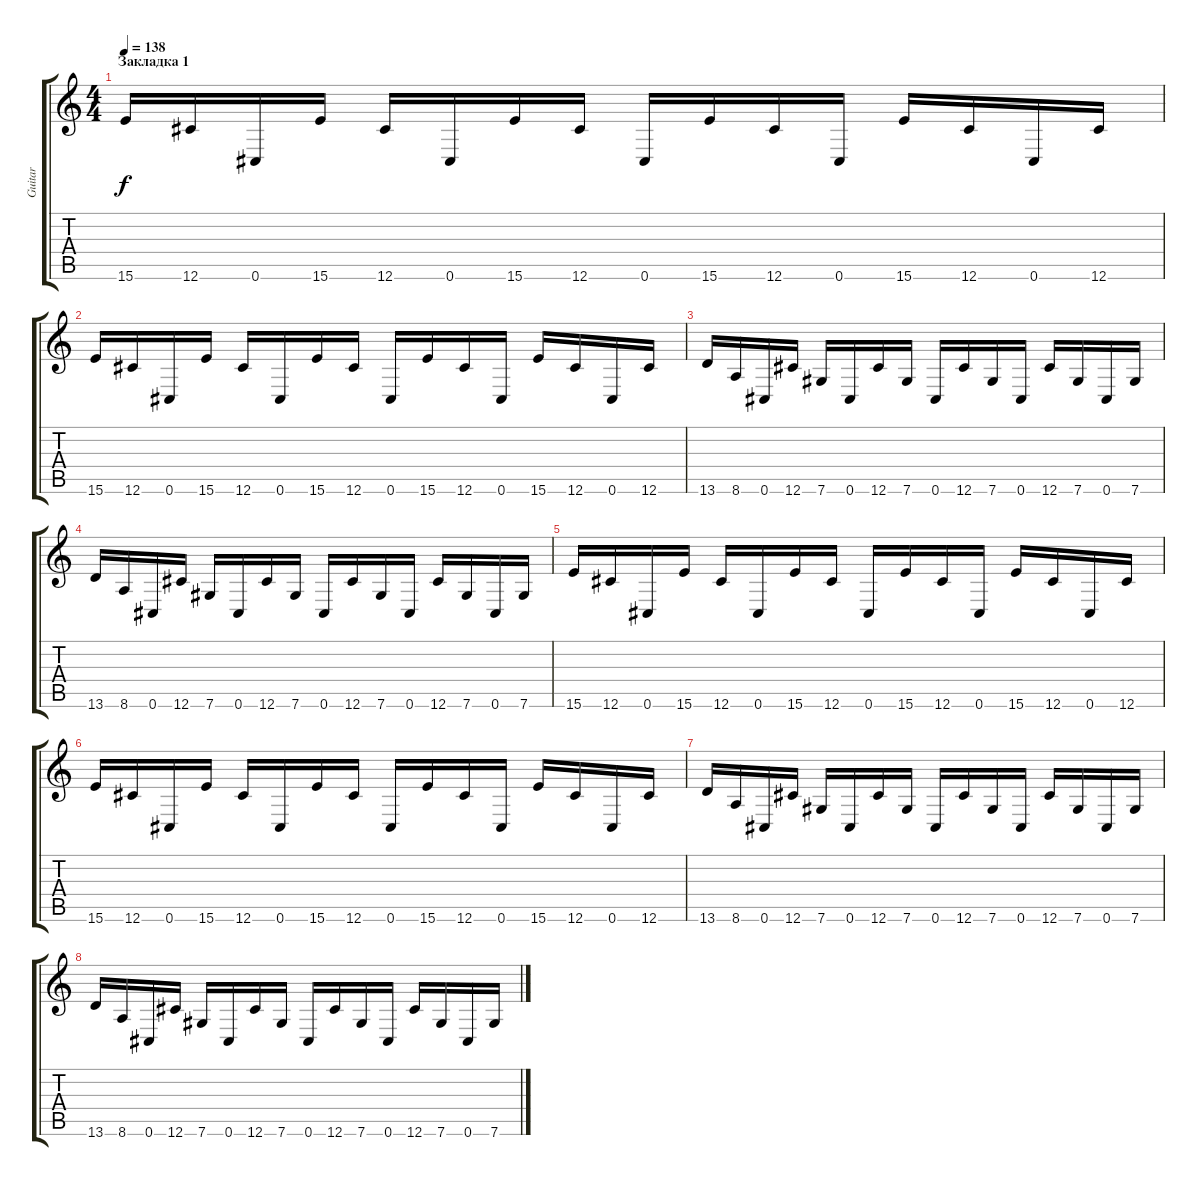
\track ("Guitar" "Guitar") {instrument distortionguitar}
\staff {score tabs}
\tuning (Eb4 Bb3 Gb3 Db3 Ab2 Db2) {hide}
\ts (4 4)
\section ("" "Закладка 1")
\tempo 138
\clef g2
\ks c
15.6.16{dy f} 12.6.16 0.6.16 15.6.16 12.6.16 0.6.16 15.6.16 12.6.16 0.6.16 15.6.16 12.6.16 0.6.16 15.6.16 12.6.16 0.6.16 12.6.16 |
15.6.16 12.6.16 0.6.16 15.6.16 12.6.16 0.6.16 15.6.16 12.6.16 0.6.16 15.6.16 12.6.16 0.6.16 15.6.16 12.6.16 0.6.16 12.6.16 |
13.6.16 8.6.16 0.6.16 12.6.16 7.6.16 0.6.16 12.6.16 7.6.16 0.6.16 12.6.16 7.6.16 0.6.16 12.6.16 7.6.16 0.6.16 7.6.16 |
13.6.16 8.6.16 0.6.16 12.6.16 7.6.16 0.6.16 12.6.16 7.6.16 0.6.16 12.6.16 7.6.16 0.6.16 12.6.16 7.6.16 0.6.16 7.6.16 |
15.6.16 12.6.16 0.6.16 15.6.16 12.6.16 0.6.16 15.6.16 12.6.16 0.6.16 15.6.16 12.6.16 0.6.16 15.6.16 12.6.16 0.6.16 12.6.16 |
15.6.16 12.6.16 0.6.16 15.6.16 12.6.16 0.6.16 15.6.16 12.6.16 0.6.16 15.6.16 12.6.16 0.6.16 15.6.16 12.6.16 0.6.16 12.6.16 |
13.6.16 8.6.16 0.6.16 12.6.16 7.6.16 0.6.16 12.6.16 7.6.16 0.6.16 12.6.16 7.6.16 0.6.16 12.6.16 7.6.16 0.6.16 7.6.16 |
13.6.16 8.6.16 0.6.16 12.6.16 7.6.16 0.6.16 12.6.16 7.6.16 0.6.16 12.6.16 7.6.16 0.6.16 12.6.16 7.6.16 0.6.16 7.6.16
